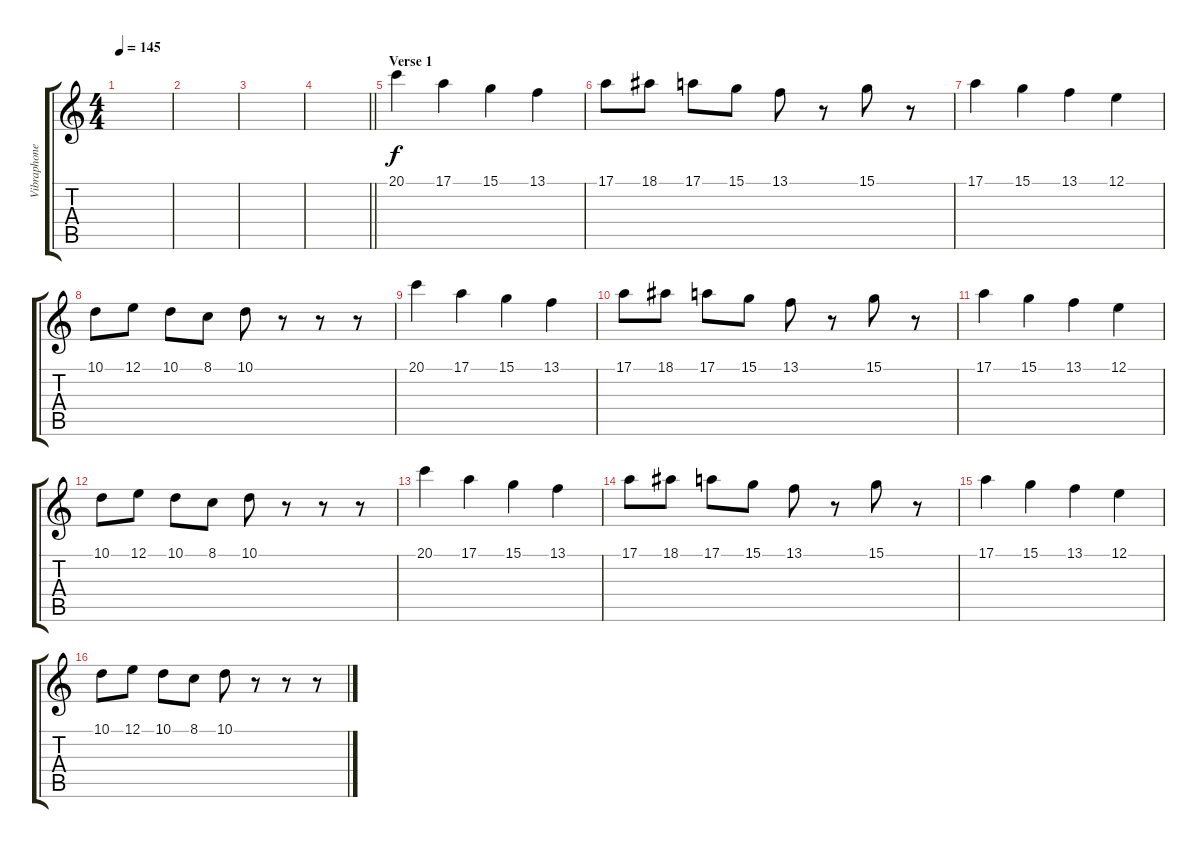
\track ("Vibraphone" "Vibraphone") {instrument vibraphone}
\staff {score tabs}
\tuning (E4 B3 G3 D3 A2 E2) {hide}
\ts (4 4)
\tempo 145
\clef g2
\ks c
|
|
|
\barLineRight lightlight
|
\section ("" "Verse 1")
20.1.4 17.1.4 15.1.4 13.1.4 |
17.1.8 18.1.8 17.1.8 15.1.8 13.1.8 r.8 15.1.8 r.8 |
17.1.4 15.1.4 13.1.4 12.1.4 |
10.1.8 12.1.8 10.1.8 8.1.8 10.1.8 r.8 r.8 r.8 |
20.1.4 17.1.4 15.1.4 13.1.4 |
17.1.8 18.1.8 17.1.8 15.1.8 13.1.8 r.8 15.1.8 r.8 |
17.1.4 15.1.4 13.1.4 12.1.4 |
10.1.8 12.1.8 10.1.8 8.1.8 10.1.8 r.8 r.8 r.8 |
20.1.4 17.1.4 15.1.4 13.1.4 |
17.1.8 18.1.8 17.1.8 15.1.8 13.1.8 r.8 15.1.8 r.8 |
17.1.4 15.1.4 13.1.4 12.1.4 |
10.1.8 12.1.8 10.1.8 8.1.8 10.1.8 r.8 r.8 r.8
